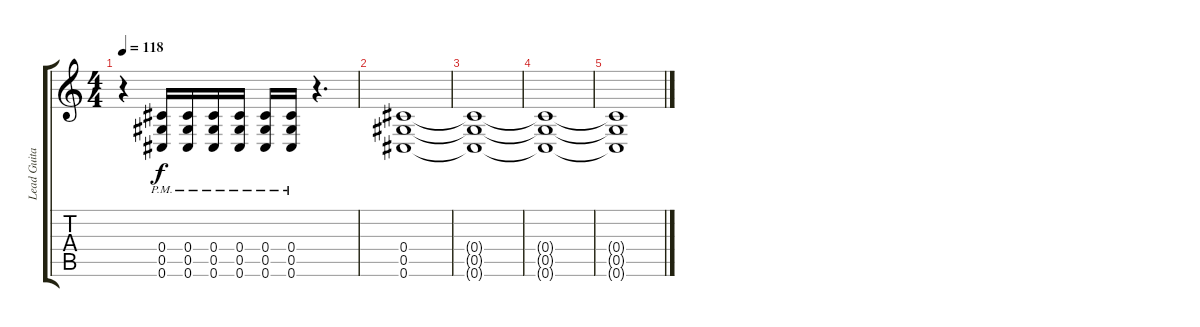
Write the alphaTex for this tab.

\track ("Lead Guitar" "Lead Guita") {instrument distortionguitar}
\staff {score tabs}
\tuning (Eb4 Bb3 Gb3 Db3 Ab2 Db2) {hide}
\ts (4 4)
\tempo 118
\clef g2
\ks c
r.4{dy f} (0.4{pm} 0.5{pm} 0.6{pm}).16 (0.4{pm} 0.5{pm} 0.6{pm}).16 (0.4{pm} 0.5{pm} 0.6{pm}).16 (0.4{pm} 0.5{pm} 0.6{pm}).16 (0.4{pm} 0.5{pm} 0.6{pm}).16 (0.4{pm} 0.5{pm} 0.6{pm}).16 r.4{d} |
(0.4 0.5 0.6).1 |
(0.4{t} 0.5{t} 0.6{t}).1 |
(0.4{t} 0.5{t} 0.6{t}).1 |
(0.4{t} 0.5{t} 0.6{t}).1
